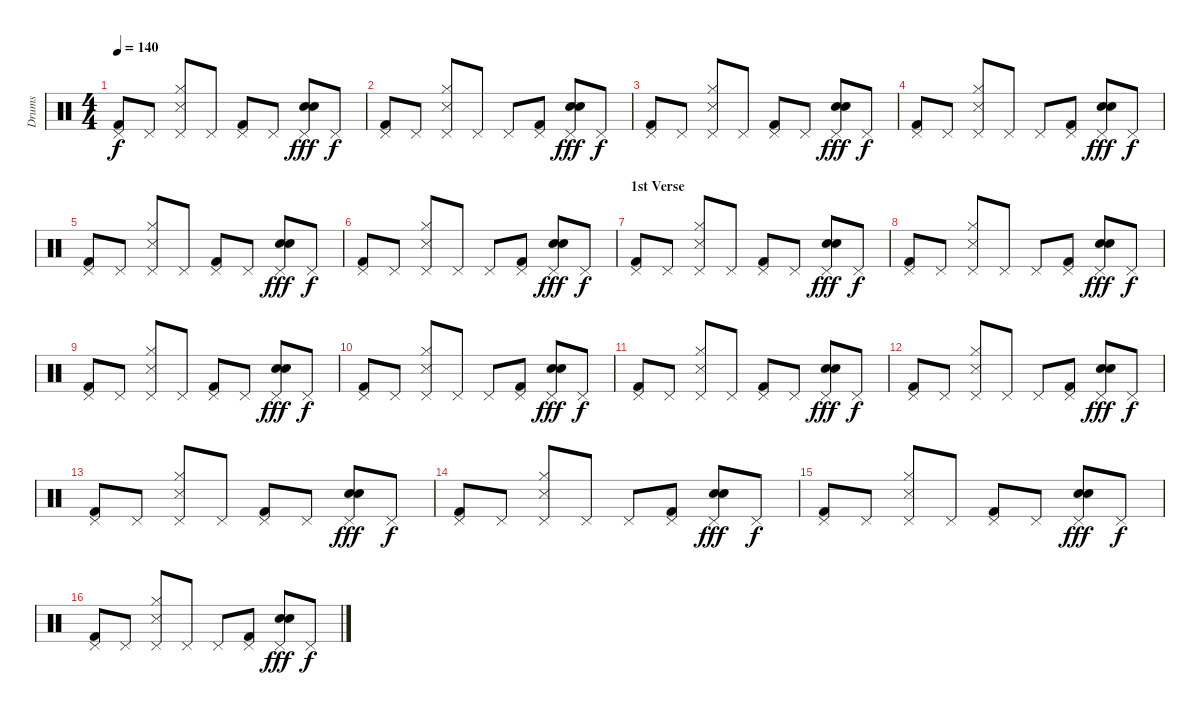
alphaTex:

\track ("Drums" "Drums") {instrument percussion}
\staff {score}
\articulation defaults
\ts (4 4)
\tempo 140
\clef neutral
\ks c
("Pedal Hi-Hat (hit)" "Kick (hit) 2").8{dy f} "Pedal Hi-Hat (hit)".8 ("Pedal Hi-Hat (hit)" "Hi-Hat (closed)" "Snare (side stick) 3").8 "Pedal Hi-Hat (hit)".8 ("Pedal Hi-Hat (hit)" "Kick (hit) 2").8 "Pedal Hi-Hat (hit)".8 ("Pedal Hi-Hat (hit)" "Hand Clap (hit)" "Hand Clap (hit)").8{dy fff} "Pedal Hi-Hat (hit)".8{dy f} |
("Pedal Hi-Hat (hit)" "Kick (hit) 2").8 "Pedal Hi-Hat (hit)".8 ("Pedal Hi-Hat (hit)" "Hi-Hat (closed)" "Snare (side stick) 3").8 "Pedal Hi-Hat (hit)".8 "Pedal Hi-Hat (hit)".8 ("Pedal Hi-Hat (hit)" "Kick (hit) 2").8 ("Pedal Hi-Hat (hit)" "Hand Clap (hit)" "Hand Clap (hit)").8{dy fff} "Pedal Hi-Hat (hit)".8{dy f} |
("Pedal Hi-Hat (hit)" "Kick (hit) 2").8 "Pedal Hi-Hat (hit)".8 ("Pedal Hi-Hat (hit)" "Hi-Hat (closed)" "Snare (side stick) 3").8 "Pedal Hi-Hat (hit)".8 ("Pedal Hi-Hat (hit)" "Kick (hit) 2").8 "Pedal Hi-Hat (hit)".8 ("Pedal Hi-Hat (hit)" "Hand Clap (hit)" "Hand Clap (hit)").8{dy fff} "Pedal Hi-Hat (hit)".8{dy f} |
("Pedal Hi-Hat (hit)" "Kick (hit) 2").8 "Pedal Hi-Hat (hit)".8 ("Pedal Hi-Hat (hit)" "Hi-Hat (closed)" "Snare (side stick) 3").8 "Pedal Hi-Hat (hit)".8 "Pedal Hi-Hat (hit)".8 ("Pedal Hi-Hat (hit)" "Kick (hit) 2").8 ("Pedal Hi-Hat (hit)" "Hand Clap (hit)" "Hand Clap (hit)").8{dy fff} "Pedal Hi-Hat (hit)".8{dy f} |
("Pedal Hi-Hat (hit)" "Kick (hit) 2").8 "Pedal Hi-Hat (hit)".8 ("Pedal Hi-Hat (hit)" "Hi-Hat (closed)" "Snare (side stick) 3").8 "Pedal Hi-Hat (hit)".8 ("Pedal Hi-Hat (hit)" "Kick (hit) 2").8 "Pedal Hi-Hat (hit)".8 ("Pedal Hi-Hat (hit)" "Hand Clap (hit)" "Hand Clap (hit)").8{dy fff} "Pedal Hi-Hat (hit)".8{dy f} |
("Pedal Hi-Hat (hit)" "Kick (hit) 2").8 "Pedal Hi-Hat (hit)".8 ("Pedal Hi-Hat (hit)" "Hi-Hat (closed)" "Snare (side stick) 3").8 "Pedal Hi-Hat (hit)".8 "Pedal Hi-Hat (hit)".8 ("Pedal Hi-Hat (hit)" "Kick (hit) 2").8 ("Pedal Hi-Hat (hit)" "Hand Clap (hit)" "Hand Clap (hit)").8{dy fff} "Pedal Hi-Hat (hit)".8{dy f} |
\section ("" "1st Verse")
("Pedal Hi-Hat (hit)" "Kick (hit) 2").8 "Pedal Hi-Hat (hit)".8 ("Pedal Hi-Hat (hit)" "Hi-Hat (closed)" "Snare (side stick) 3").8 "Pedal Hi-Hat (hit)".8 ("Pedal Hi-Hat (hit)" "Kick (hit) 2").8 "Pedal Hi-Hat (hit)".8 ("Pedal Hi-Hat (hit)" "Hand Clap (hit)" "Hand Clap (hit)").8{dy fff} "Pedal Hi-Hat (hit)".8{dy f} |
("Pedal Hi-Hat (hit)" "Kick (hit) 2").8 "Pedal Hi-Hat (hit)".8 ("Pedal Hi-Hat (hit)" "Hi-Hat (closed)" "Snare (side stick) 3").8 "Pedal Hi-Hat (hit)".8 "Pedal Hi-Hat (hit)".8 ("Pedal Hi-Hat (hit)" "Kick (hit) 2").8 ("Pedal Hi-Hat (hit)" "Hand Clap (hit)" "Hand Clap (hit)").8{dy fff} "Pedal Hi-Hat (hit)".8{dy f} |
("Pedal Hi-Hat (hit)" "Kick (hit) 2").8 "Pedal Hi-Hat (hit)".8 ("Pedal Hi-Hat (hit)" "Hi-Hat (closed)" "Snare (side stick) 3").8 "Pedal Hi-Hat (hit)".8 ("Pedal Hi-Hat (hit)" "Kick (hit) 2").8 "Pedal Hi-Hat (hit)".8 ("Pedal Hi-Hat (hit)" "Hand Clap (hit)" "Hand Clap (hit)").8{dy fff} "Pedal Hi-Hat (hit)".8{dy f} |
("Pedal Hi-Hat (hit)" "Kick (hit) 2").8 "Pedal Hi-Hat (hit)".8 ("Pedal Hi-Hat (hit)" "Hi-Hat (closed)" "Snare (side stick) 3").8 "Pedal Hi-Hat (hit)".8 "Pedal Hi-Hat (hit)".8 ("Pedal Hi-Hat (hit)" "Kick (hit) 2").8 ("Pedal Hi-Hat (hit)" "Hand Clap (hit)" "Hand Clap (hit)").8{dy fff} "Pedal Hi-Hat (hit)".8{dy f} |
("Pedal Hi-Hat (hit)" "Kick (hit) 2").8 "Pedal Hi-Hat (hit)".8 ("Pedal Hi-Hat (hit)" "Hi-Hat (closed)" "Snare (side stick) 3").8 "Pedal Hi-Hat (hit)".8 ("Pedal Hi-Hat (hit)" "Kick (hit) 2").8 "Pedal Hi-Hat (hit)".8 ("Pedal Hi-Hat (hit)" "Hand Clap (hit)" "Hand Clap (hit)").8{dy fff} "Pedal Hi-Hat (hit)".8{dy f} |
("Pedal Hi-Hat (hit)" "Kick (hit) 2").8 "Pedal Hi-Hat (hit)".8 ("Pedal Hi-Hat (hit)" "Hi-Hat (closed)" "Snare (side stick) 3").8 "Pedal Hi-Hat (hit)".8 "Pedal Hi-Hat (hit)".8 ("Pedal Hi-Hat (hit)" "Kick (hit) 2").8 ("Pedal Hi-Hat (hit)" "Hand Clap (hit)" "Hand Clap (hit)").8{dy fff} "Pedal Hi-Hat (hit)".8{dy f} |
("Pedal Hi-Hat (hit)" "Kick (hit) 2").8 "Pedal Hi-Hat (hit)".8 ("Pedal Hi-Hat (hit)" "Hi-Hat (closed)" "Snare (side stick) 3").8 "Pedal Hi-Hat (hit)".8 ("Pedal Hi-Hat (hit)" "Kick (hit) 2").8 "Pedal Hi-Hat (hit)".8 ("Pedal Hi-Hat (hit)" "Hand Clap (hit)" "Hand Clap (hit)").8{dy fff} "Pedal Hi-Hat (hit)".8{dy f} |
("Pedal Hi-Hat (hit)" "Kick (hit) 2").8 "Pedal Hi-Hat (hit)".8 ("Pedal Hi-Hat (hit)" "Hi-Hat (closed)" "Snare (side stick) 3").8 "Pedal Hi-Hat (hit)".8 "Pedal Hi-Hat (hit)".8 ("Pedal Hi-Hat (hit)" "Kick (hit) 2").8 ("Pedal Hi-Hat (hit)" "Hand Clap (hit)" "Hand Clap (hit)").8{dy fff} "Pedal Hi-Hat (hit)".8{dy f} |
("Pedal Hi-Hat (hit)" "Kick (hit) 2").8 "Pedal Hi-Hat (hit)".8 ("Pedal Hi-Hat (hit)" "Hi-Hat (closed)" "Snare (side stick) 3").8 "Pedal Hi-Hat (hit)".8 ("Pedal Hi-Hat (hit)" "Kick (hit) 2").8 "Pedal Hi-Hat (hit)".8 ("Pedal Hi-Hat (hit)" "Hand Clap (hit)" "Hand Clap (hit)").8{dy fff} "Pedal Hi-Hat (hit)".8{dy f} |
("Pedal Hi-Hat (hit)" "Kick (hit) 2").8 "Pedal Hi-Hat (hit)".8 ("Pedal Hi-Hat (hit)" "Hi-Hat (closed)" "Snare (side stick) 3").8 "Pedal Hi-Hat (hit)".8 "Pedal Hi-Hat (hit)".8 ("Pedal Hi-Hat (hit)" "Kick (hit) 2").8 ("Pedal Hi-Hat (hit)" "Hand Clap (hit)" "Hand Clap (hit)").8{dy fff} "Pedal Hi-Hat (hit)".8{dy f}
